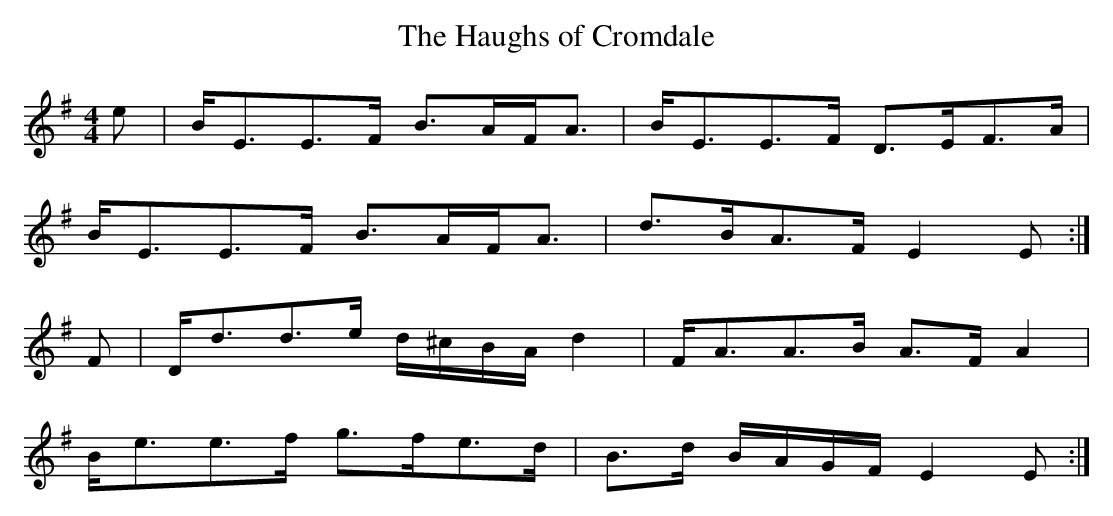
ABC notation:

X:1
T:Haughs of Cromdale, The
M:4/4
L:1/8
K:Em
e | B<EE>F B>AF<A | B<EE>F D>EF>A |
    B<EE>F B>AF<A | d>BA>F E2 E  :|
F | D<dd>e d/^c/B/A/ d2 | F<AA>B A>F A2 |
    B<ee>f g>fe>d | B>d B/A/G/F/ E2 E :|
